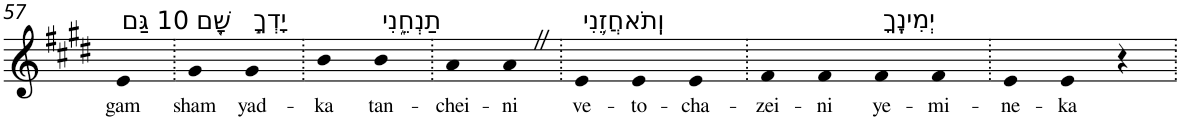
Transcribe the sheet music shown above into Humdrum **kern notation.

**kern	**text
*part1	*part1
*staff1	*staff1
*I"Piano	*
*I'Pno	*
!!LO:PB:g=z
*clefG2	*
*k[f#c#g#d#]	*
*E:	*
=57	=57
!LO:TX:a:t=10 גַּם	!
!	!LO:LY:b
4e	gam
=58.	=58.
!LO:TX:a:t=שָׁ֭ם	!
!	!LO:LY:b
4g#	sham
!LO:TX:a:t=יָדְךָ֣	!
!	!LO:LY:b
4g#	yad-
=59.	=59.
!	!LO:LY:b
4b	-ka
!LO:TX:a:t=תַנְחֵ֑נִי	!
!	!LO:LY:b
4b	tan-
=60.	=60.
!	!LO:LY:b
4a	-chei-
!	!LO:LY:b
4aZ	-ni
=61.	=61.
!LO:TX:a:t=וְֽתֹאחֲזֵ֥נִי	!
!	!LO:LY:b
4e	ve-
!	!LO:LY:b
4e	-to-
!	!LO:LY:b
4e	-cha-
=62.	=62.
!	!LO:LY:b
4f#	-zei-
!	!LO:LY:b
4f#	-ni
!LO:TX:a:t=יְמִינֶֽךָ	!
!	!LO:LY:b
4f#	ye-
!	!LO:LY:b
4f#	-mi-
=63.	=63.
!	!LO:LY:b
4e	-ne-
!	!LO:LY:b
4e	-ka
4r	.
=.	=.
*-	*-
